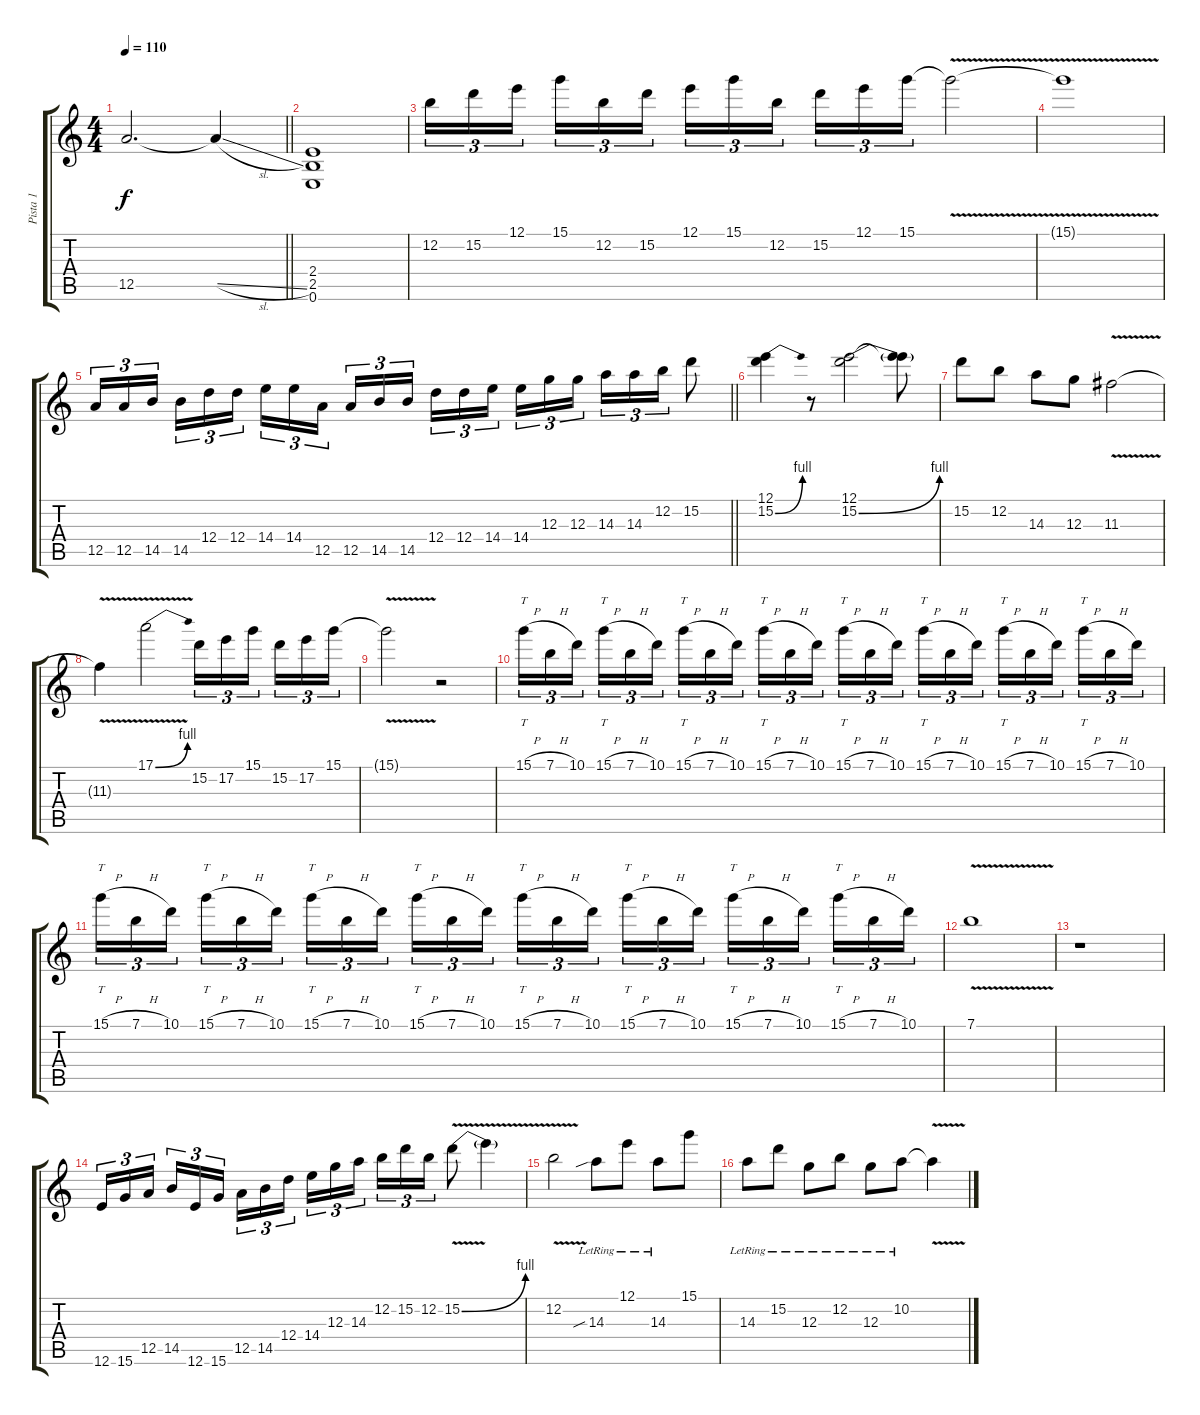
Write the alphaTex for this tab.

\track ("Pista 1" "Pista 1") {instrument distortionguitar}
\staff {score tabs}
\tuning (E4 B3 G3 D3 A2 E2) {hide}
\ts (4 4)
\tempo 110
\clef g2
\barLineRight lightlight
\ks c
12.5{t}.2{d dy f} 12.5{sl t}.4 |
(2.4 2.5 0.6).1 |
12.2.16{tu (3 2)} 15.2.16{tu (3 2)} 12.1.16{tu (3 2) beam splitsecondary} 15.1.16{tu (3 2)} 12.2.16{tu (3 2)} 15.2.16{tu (3 2)} 12.1.16{tu (3 2)} 15.1.16{tu (3 2)} 12.2.16{tu (3 2) beam splitsecondary} 15.2.16{tu (3 2)} 12.1.16{tu (3 2)} 15.1.16{tu (3 2)} 15.1{v t}.2 |
15.1{t}.1 |
\barLineRight lightlight
12.5.16{tu (3 2)} 12.5.16{tu (3 2)} 14.5.16{tu (3 2) beam splitsecondary} 14.5.16{tu (3 2)} 12.4.16{tu (3 2)} 12.4.16{tu (3 2)} 14.4.16{tu (3 2)} 14.4.16{tu (3 2)} 12.5.16{tu (3 2) beam splitsecondary} 12.5.16{tu (3 2)} 14.5.16{tu (3 2)} 14.5.16{tu (3 2)} 12.4.16{tu (3 2)} 12.4.16{tu (3 2)} 14.4.16{tu (3 2) beam splitsecondary} 14.4.16{tu (3 2)} 12.3.16{tu (3 2)} 12.3.16{tu (3 2)} 14.3.16{tu (3 2)} 14.3.16{tu (3 2)} 12.2.16{tu (3 2)} 15.2.8 |
(12.1 15.2{be (bend 0 0 60 4)}).4 r.8 (12.1 15.2{be (bend 0 0 60 4)}).2 (12.1{t} 15.2{t}).8 |
15.2.8 12.2.8 14.3.8 12.3.8 11.3{v}.2 |
11.3{t}.4 17.1{be (bend 0 0 60 4) v}.2 15.2.16{tu (3 2)} 17.2.16{tu (3 2)} 15.1.16{tu (3 2) beam splitsecondary} 15.2.16{tu (3 2)} 17.2.16{tu (3 2)} 15.1.16{tu (3 2)} |
15.1{v t}.2 r.2 |
15.1{h}.16{tt tu (3 2)} 7.1{h}.16{tu (3 2)} 10.1.16{tu (3 2) beam splitsecondary} 15.1{h}.16{tt tu (3 2)} 7.1{h}.16{tu (3 2)} 10.1.16{tu (3 2)} 15.1{h}.16{tt tu (3 2)} 7.1{h}.16{tu (3 2)} 10.1.16{tu (3 2) beam splitsecondary} 15.1{h}.16{tt tu (3 2)} 7.1{h}.16{tu (3 2)} 10.1.16{tu (3 2)} 15.1{h}.16{tt tu (3 2)} 7.1{h}.16{tu (3 2)} 10.1.16{tu (3 2) beam splitsecondary} 15.1{h}.16{tt tu (3 2)} 7.1{h}.16{tu (3 2)} 10.1.16{tu (3 2)} 15.1{h}.16{tt tu (3 2)} 7.1{h}.16{tu (3 2)} 10.1.16{tu (3 2) beam splitsecondary} 15.1{h}.16{tt tu (3 2)} 7.1{h}.16{tu (3 2)} 10.1.16{tu (3 2)} |
15.1{h}.16{tt tu (3 2)} 7.1{h}.16{tu (3 2)} 10.1.16{tu (3 2) beam splitsecondary} 15.1{h}.16{tt tu (3 2)} 7.1{h}.16{tu (3 2)} 10.1.16{tu (3 2)} 15.1{h}.16{tt tu (3 2)} 7.1{h}.16{tu (3 2)} 10.1.16{tu (3 2) beam splitsecondary} 15.1{h}.16{tt tu (3 2)} 7.1{h}.16{tu (3 2)} 10.1.16{tu (3 2)} 15.1{h}.16{tt tu (3 2)} 7.1{h}.16{tu (3 2)} 10.1.16{tu (3 2) beam splitsecondary} 15.1{h}.16{tt tu (3 2)} 7.1{h}.16{tu (3 2)} 10.1.16{tu (3 2)} 15.1{h}.16{tt tu (3 2)} 7.1{h}.16{tu (3 2)} 10.1.16{tu (3 2) beam splitsecondary} 15.1{h}.16{tt tu (3 2)} 7.1{h}.16{tu (3 2)} 10.1.16{tu (3 2)} |
7.1{v}.1 |
r.1 |
12.6.16{tu (3 2)} 15.6.16{tu (3 2)} 12.5.16{tu (3 2) beam splitsecondary} 14.5.16{tu (3 2)} 12.6.16{tu (3 2)} 15.6.16{tu (3 2)} 12.5.16{tu (3 2)} 14.5.16{tu (3 2)} 12.4.16{tu (3 2) beam splitsecondary} 14.4.16{tu (3 2)} 12.3.16{tu (3 2)} 14.3.16{tu (3 2)} 12.2.16{tu (3 2)} 15.2.16{tu (3 2)} 12.2.16{tu (3 2)} 15.2{be (bend 0 0 60 4) v}.8 15.2{t}.4 |
12.2{v}.2 14.3{sib lr}.8 12.1{lr}.8 14.3{lr}.8 15.1.8 |
14.3{lr}.8 15.2{lr}.8 12.3{lr}.8 12.2{lr}.8 12.3{lr}.8 10.2{lr}.8 10.2{v t}.4
